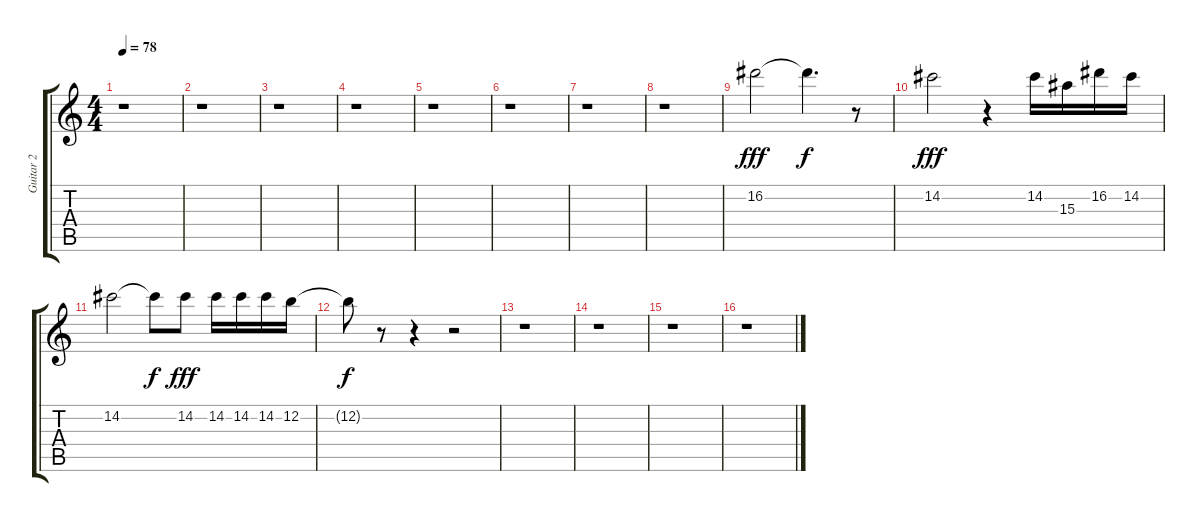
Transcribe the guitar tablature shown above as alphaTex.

\track ("Guitar 2" "Guitar 2") {instrument distortionguitar}
\staff {score tabs}
\tuning (E4 B3 G3 D3 A2 E2) {hide}
\ts (4 4)
\tempo 78
\clef g2
\ks c
r.1{dy fff} |
r.1 |
r.1 |
r.1 |
r.1 |
r.1 |
r.1 |
r.1 |
16.2.2{volume 11} 16.2{t}.4{d dy f} r.8 |
14.2.2{dy fff} r.4 14.2.16 15.3.16 16.2.16 14.2.16 |
14.2.2 14.2{t}.8{dy f} 14.2.8{dy fff} 14.2.16 14.2.16 14.2.16 12.2.16 |
12.2{t}.8{dy f} r.8 r.4 r.2 |
r.1 |
r.1 |
r.1 |
r.1
